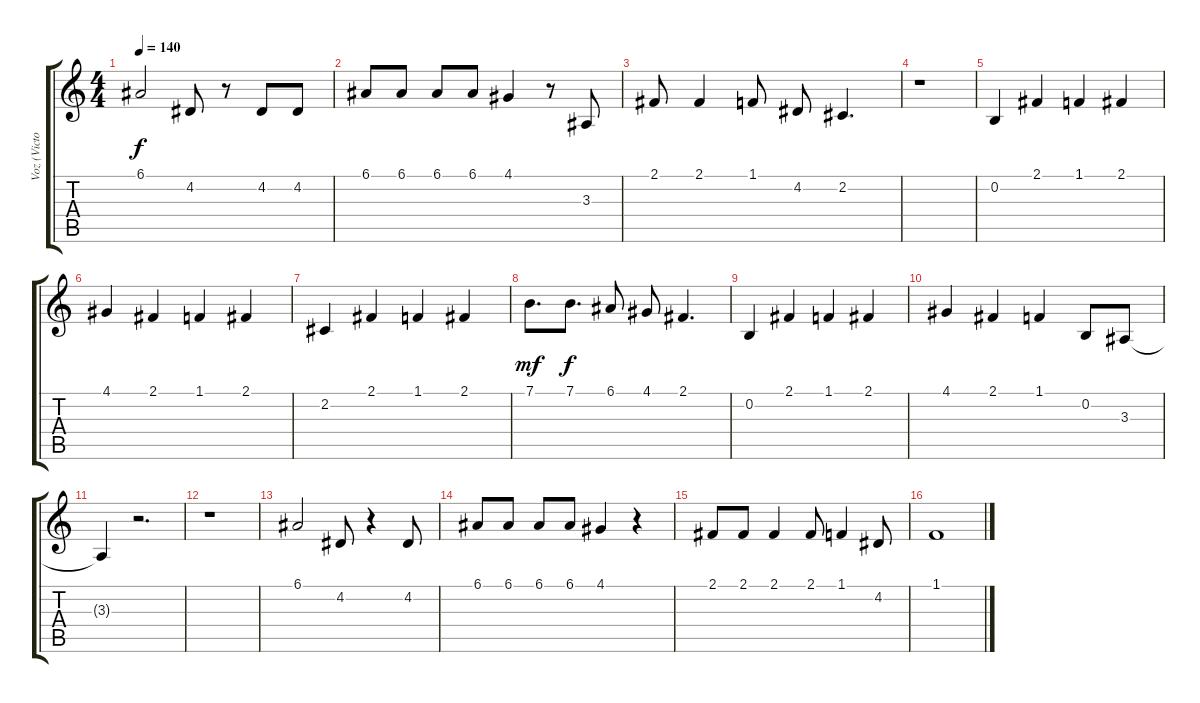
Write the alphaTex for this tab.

\track ("Voz (Victor García)" "Voz (Victo") {instrument lead6voice}
\staff {score tabs}
\tuning (E4 B3 G3 D3 A2 E2) {hide}
\ts (4 4)
\tempo 140
\clef g2
\ks c
6.1.2{dy f} 4.2.8 r.8 4.2.8 4.2.8 |
6.1.8 6.1.8 6.1.8 6.1.8 4.1.4 r.8 3.3.8 |
2.1.8 2.1.4 1.1.8 4.2.8 2.2.4{d} |
r.1 |
0.2.4 2.1.4 1.1.4 2.1.4 |
4.1.4 2.1.4 1.1.4 2.1.4 |
2.2.4 2.1.4 1.1.4 2.1.4 |
7.1.8{d dy mf} 7.1.8{d dy f} 6.1.8 4.1.8 2.1.4{d} |
0.2.4 2.1.4 1.1.4 2.1.4 |
4.1.4 2.1.4 1.1.4 0.2.8 3.3.8 |
3.3{t}.4 r.2{d} |
r.1 |
6.1.2 4.2.8 r.4 4.2.8 |
6.1.8 6.1.8 6.1.8 6.1.8 4.1.4 r.4 |
2.1.8 2.1.8 2.1.4 2.1.8 1.1.4 4.2.8 |
1.1.1
